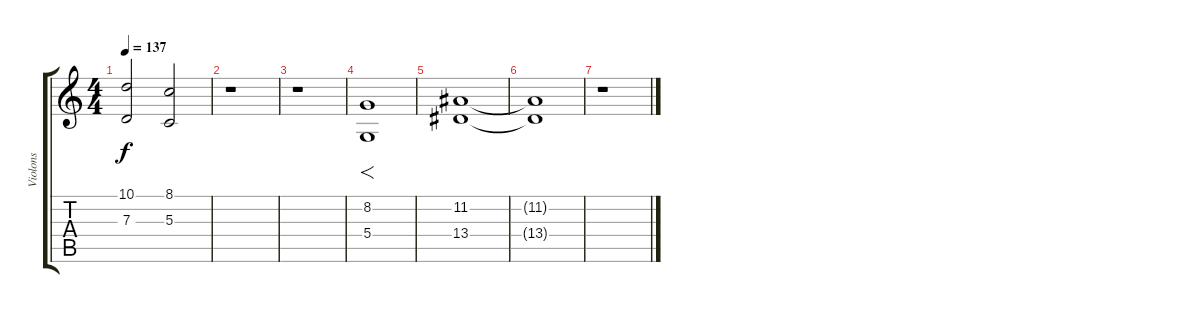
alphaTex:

\track ("Violons" "Violons") {instrument stringensemble2}
\staff {score tabs}
\tuning (E4 B3 G3 D3 A2 E2) {hide}
\ts (4 4)
\tempo 137
\clef g2
\ks c
(10.1 7.3).2{dy f} (8.1 5.3).2 |
r.1 |
r.1 |
(8.2 5.4).1{f} |
(11.2 13.4).1{instrument stringensemble1} |
(11.2{t} 13.4{t}).1{volume 0} |
r.1
